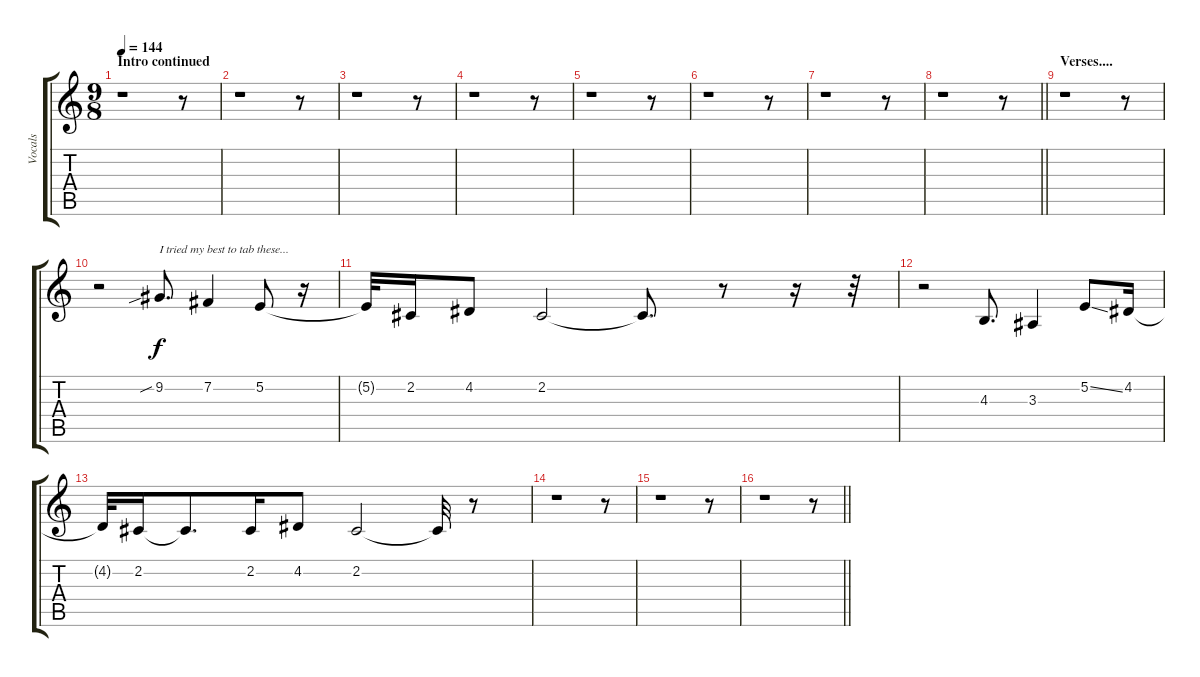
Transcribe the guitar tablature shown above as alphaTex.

\track ("Vocals" "Vocals") {instrument trombone}
\staff {score tabs}
\tuning (E4 B3 G3 D3 A2 E2) {hide}
\ts (9 8)
\section ("" "Intro continued")
\tempo 144
\clef g2
\ks c
r.1{dy f} r.8 |
r.1 r.8 |
r.1 r.8 |
r.1 r.8 |
r.1 r.8 |
r.1 r.8 |
r.1 r.8 |
\barLineRight lightlight
r.1 r.8 |
\section ("" "Verses....")
r.1 r.8 |
r.2 9.2{sib}.8{d txt "I tried my best to tab these..."} 7.2.4 5.2.8 r.16 |
5.2{t}.32 2.2.16 4.2.8 2.2.2 2.2{t}.8{d} r.8 r.16 r.32 |
r.2 4.3.8{d} 3.3.4 5.2{ss}.8 4.2.16 |
4.2{t}.32 2.2.16 2.2{t}.8{d} 2.2.16 4.2.8 2.2.2 2.2{t}.32 r.8 |
r.1 r.8 |
r.1 r.8 |
\barLineRight lightlight
r.1 r.8
